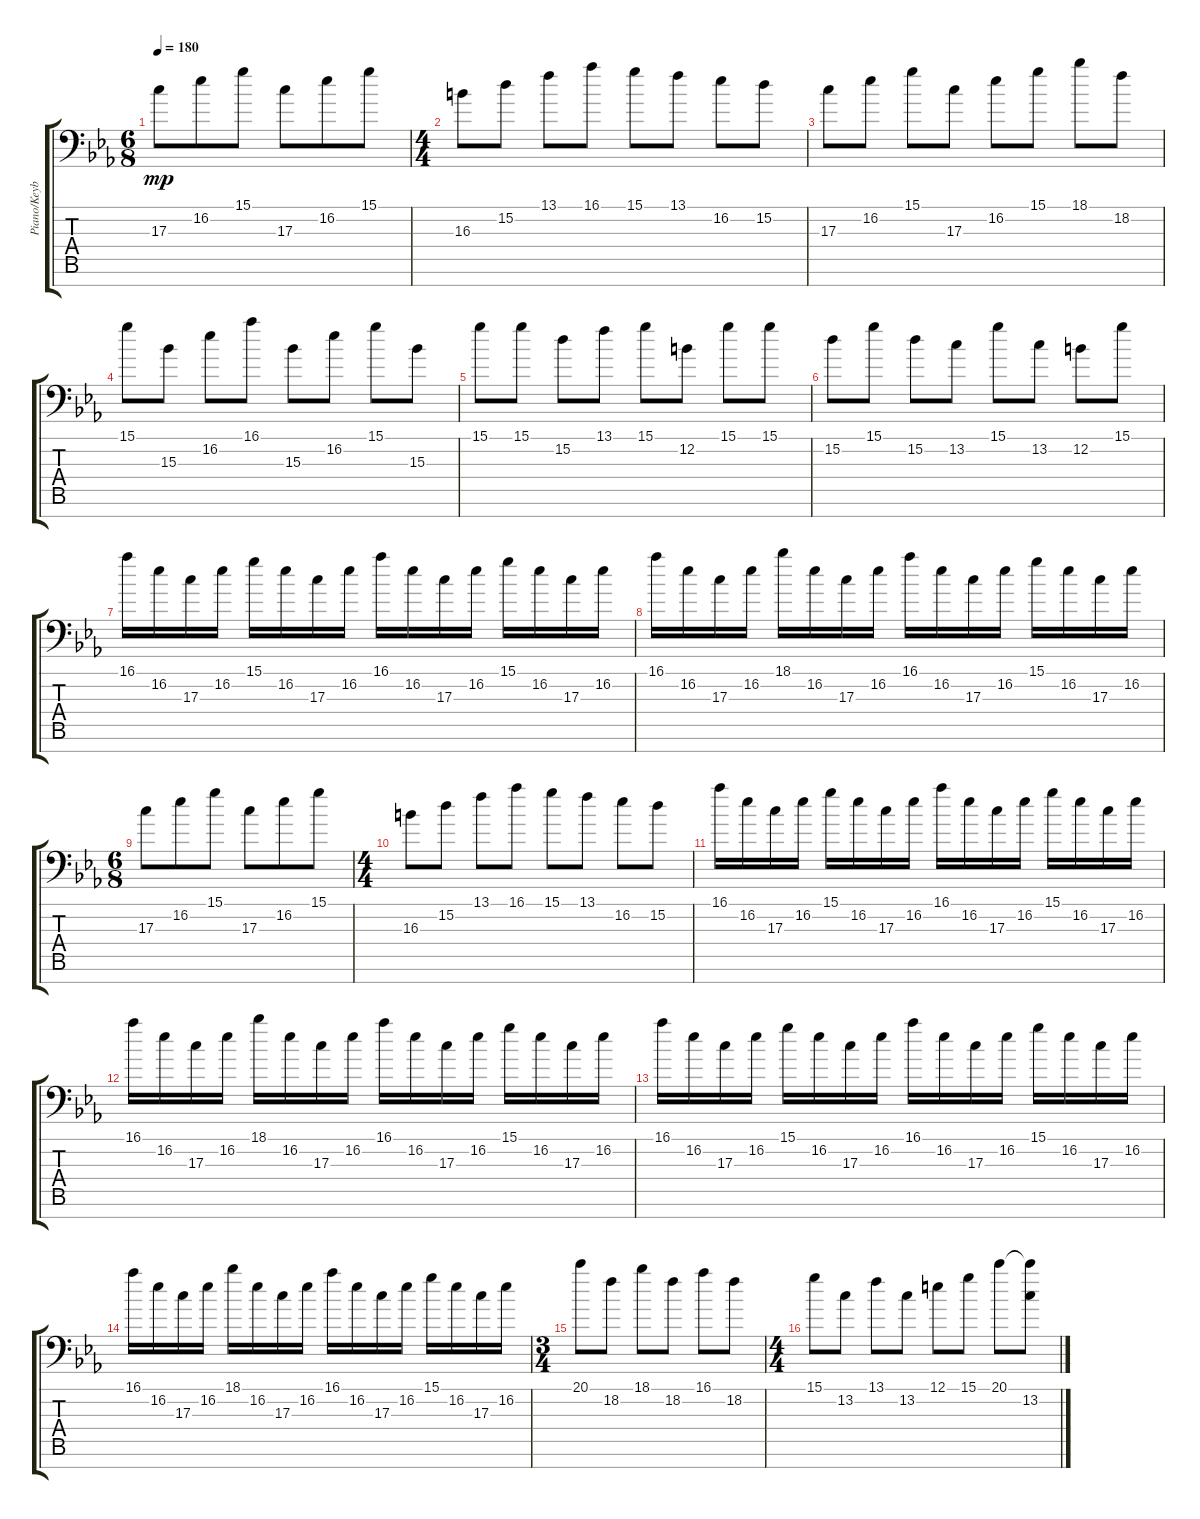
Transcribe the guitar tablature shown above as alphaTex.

\track ("Piano/Keyboard" "Piano/Keyb") {instrument acousticgrandpiano}
\staff {score tabs}
\tuning (E4 B3 G3 D3 A1 E1 B0) {hide}
\ts (6 8)
\tempo 180
\clef f4
\ks cminor
17.3.8{dy mp} 16.2.8 15.1.8 17.3.8 16.2.8 15.1.8 |
\ts (4 4)
16.3.8 15.2.8 13.1.8 16.1.8 15.1.8 13.1.8 16.2.8 15.2.8 |
17.3.8 16.2.8 15.1.8 17.3.8 16.2.8 15.1.8 18.1.8 18.2.8 |
15.1.8 15.3.8 16.2.8 16.1.8 15.3.8 16.2.8 15.1.8 15.3.8 |
15.1.8 15.1.8 15.2.8 13.1.8 15.1.8 12.2.8 15.1.8 15.1.8 |
15.2.8 15.1.8 15.2.8 13.2.8 15.1.8 13.2.8 12.2.8 15.1.8 |
16.1.16 16.2.16 17.3.16 16.2.16 15.1.16 16.2.16 17.3.16 16.2.16 16.1.16 16.2.16 17.3.16 16.2.16 15.1.16 16.2.16 17.3.16 16.2.16 |
16.1.16 16.2.16 17.3.16 16.2.16 18.1.16 16.2.16 17.3.16 16.2.16 16.1.16 16.2.16 17.3.16 16.2.16 15.1.16 16.2.16 17.3.16 16.2.16 |
\ts (6 8)
17.3.8 16.2.8 15.1.8 17.3.8 16.2.8 15.1.8 |
\ts (4 4)
16.3.8 15.2.8 13.1.8 16.1.8 15.1.8 13.1.8 16.2.8 15.2.8 |
16.1.16 16.2.16 17.3.16 16.2.16 15.1.16 16.2.16 17.3.16 16.2.16 16.1.16 16.2.16 17.3.16 16.2.16 15.1.16 16.2.16 17.3.16 16.2.16 |
16.1.16 16.2.16 17.3.16 16.2.16 18.1.16 16.2.16 17.3.16 16.2.16 16.1.16 16.2.16 17.3.16 16.2.16 15.1.16 16.2.16 17.3.16 16.2.16 |
16.1.16 16.2.16 17.3.16 16.2.16 15.1.16 16.2.16 17.3.16 16.2.16 16.1.16 16.2.16 17.3.16 16.2.16 15.1.16 16.2.16 17.3.16 16.2.16 |
16.1.16 16.2.16 17.3.16 16.2.16 18.1.16 16.2.16 17.3.16 16.2.16 16.1.16 16.2.16 17.3.16 16.2.16 15.1.16 16.2.16 17.3.16 16.2.16 |
\ts (3 4)
20.1.8 18.2.8 18.1.8 18.2.8 16.1.8 18.2.8 |
\ts (4 4)
15.1.8 13.2.8 13.1.8 13.2.8 12.1.8 15.1.8 20.1.8 (20.1{t} 13.2).8
